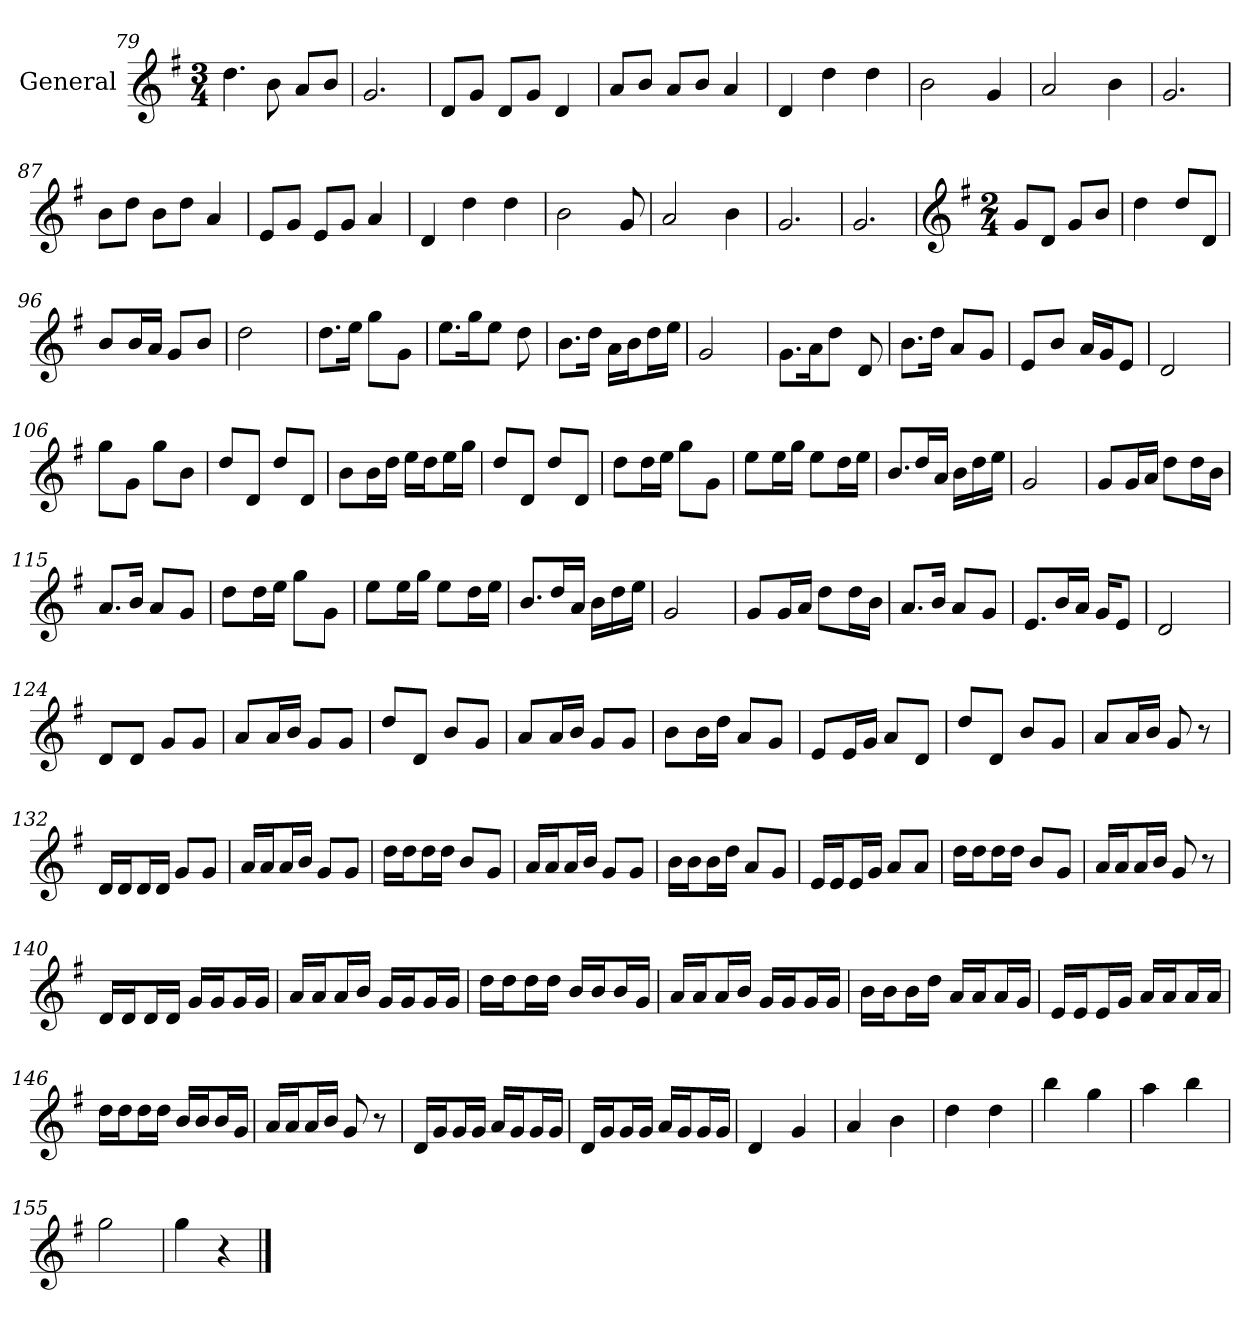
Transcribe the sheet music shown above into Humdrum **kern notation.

**kern
*part1
*staff1
*I"General
*clefG2
*k[f#]
*M3/4
=79
!LO:N:vis=4.
4dd
8b
8a/L
8b/J
=80
!LO:N:vis=2.
2g
=81
8d/L
8g/J
8d/L
8g/J
4d
=82
8a/L
8b/J
8a/L
8b/J
4a
=83
4d
4dd
4dd
=84
2b
4g
=85
2a
4b
=86
!LO:N:vis=2.
2g
=87
8b\L
8dd\J
8b\L
8dd\J
4a
=88
8e/L
8g/J
8e/L
8g/J
4a
=89
4d
4dd
4dd
=90
2b
8g
=91
2a
4b
=92
!LO:N:vis=2.
2g
=93
!LO:N:vis=2.
2g
=94
*clefG2
*k[f#]
*M2/4
*MM132
8g/L
8d/J
8g/L
8b/J
=95
4dd
8dd/L
8d/J
=96
8b/L
16b/L
16a/JJ
8g/L
8b/J
=97
2dd
=98
!LO:N:vis=8.
8dd\L
16ee\Jk
8gg\L
8g\J
=99
!LO:N:vis=8.
8ee\L
16gg\K
8ee\J
8dd
=100
!LO:N:vis=8.
8b\L
16dd\Jk
16a\LL
16b\J
16dd\L
16ee\JJ
=101
2g
=102
!LO:N:vis=8.
8g\L
16a\K
8dd\J
8d
=103
!LO:N:vis=8.
8b\L
16dd\Jk
8a/L
8g/J
=104
8e/L
8b/J
16a/LL
16g/J
8e/J
=105
2d
=106
8gg\L
8g\J
8gg\L
8b\J
=107
8dd/L
8d/J
8dd/L
8d/J
=108
8b\L
16b\L
16dd\JJ
16ee\LL
16dd\J
16ee\L
16gg\JJ
=109
8dd/L
8d/J
8dd/L
8d/J
=110
8dd\L
16dd\L
16ee\JJ
8gg\L
8g\J
=111
8ee\L
16ee\L
16gg\JJ
8ee\L
16dd\L
16ee\JJ
=112
!LO:N:vis=8.
8b/L
16dd/L
16a/JJ
16b\LL
16dd\
16ee\JJ
=113
2g
=114
8g/L
16g/L
16a/JJ
8dd\L
16dd\L
16b\JJ
=115
!LO:N:vis=8.
8a/L
16b/Jk
8a/L
8g/J
=116
8dd\L
16dd\L
16ee\JJ
8gg\L
8g\J
=117
8ee\L
16ee\L
16gg\JJ
8ee\L
16dd\L
16ee\JJ
=118
!LO:N:vis=8.
8b/L
16dd/L
16a/JJ
16b\LL
16dd\
16ee\JJ
=119
2g
=120
8g/L
16g/L
16a/JJ
8dd\L
16dd\L
16b\JJ
=121
!LO:N:vis=8.
8a/L
16b/Jk
8a/L
8g/J
=122
!LO:N:vis=8.
8e/L
16b/L
16a/JJ
16g/KL
8e/J
=123
2d
=124
8d/L
8d/J
8g/L
8g/J
=125
8a/L
16a/L
16b/JJ
8g/L
8g/J
=126
8dd/L
8d/J
8b/L
8g/J
=127
8a/L
16a/L
16b/JJ
8g/L
8g/J
=128
8b\L
16b\L
16dd\JJ
8a/L
8g/J
=129
8e/L
16e/L
16g/JJ
8a/L
8d/J
=130
8dd/L
8d/J
8b/L
8g/J
=131
8a/L
16a/L
16b/JJ
8g
8r
=132
16d/LL
16d/J
16d/L
16d/JJ
8g/L
8g/J
=133
16a/LL
16a/J
16a/L
16b/JJ
8g/L
8g/J
=134
16dd\LL
16dd\J
16dd\L
16dd\JJ
8b/L
8g/J
=135
16a/LL
16a/J
16a/L
16b/JJ
8g/L
8g/J
=136
16b\LL
16b\J
16b\L
16dd\JJ
8a/L
8g/J
=137
16e/LL
16e/J
16e/L
16g/JJ
8a/L
8a/J
=138
16dd\LL
16dd\J
16dd\L
16dd\JJ
8b/L
8g/J
=139
16a/LL
16a/J
16a/L
16b/JJ
8g
8r
=140
16d/LL
16d/J
16d/L
16d/JJ
16g/LL
16g/J
16g/L
16g/JJ
=141
16a/LL
16a/J
16a/L
16b/JJ
16g/LL
16g/J
16g/L
16g/JJ
=142
16dd\LL
16dd\J
16dd\L
16dd\JJ
16b/LL
16b/J
16b/L
16g/JJ
=143
16a/LL
16a/J
16a/L
16b/JJ
16g/LL
16g/J
16g/L
16g/JJ
=144
16b\LL
16b\J
16b\L
16dd\JJ
16a/LL
16a/J
16a/L
16g/JJ
=145
16e/LL
16e/J
16e/L
16g/JJ
16a/LL
16a/J
16a/L
16a/JJ
=146
16dd\LL
16dd\J
16dd\L
16dd\JJ
16b/LL
16b/J
16b/L
16g/JJ
=147
16a/LL
16a/J
16a/L
16b/JJ
8g
8r
=148
16d/LL
16g/J
16g/L
16g/JJ
16a/LL
16g/J
16g/L
16g/JJ
=149
16d/LL
16g/J
16g/L
16g/JJ
16a/LL
16g/J
16g/L
16g/JJ
=150
4d
4g
=151
4a
4b
=152
4dd
4dd
=153
4bb
4gg
=154
4aa
4bb
=155
2gg
=156
4gg
4r
==
*-
